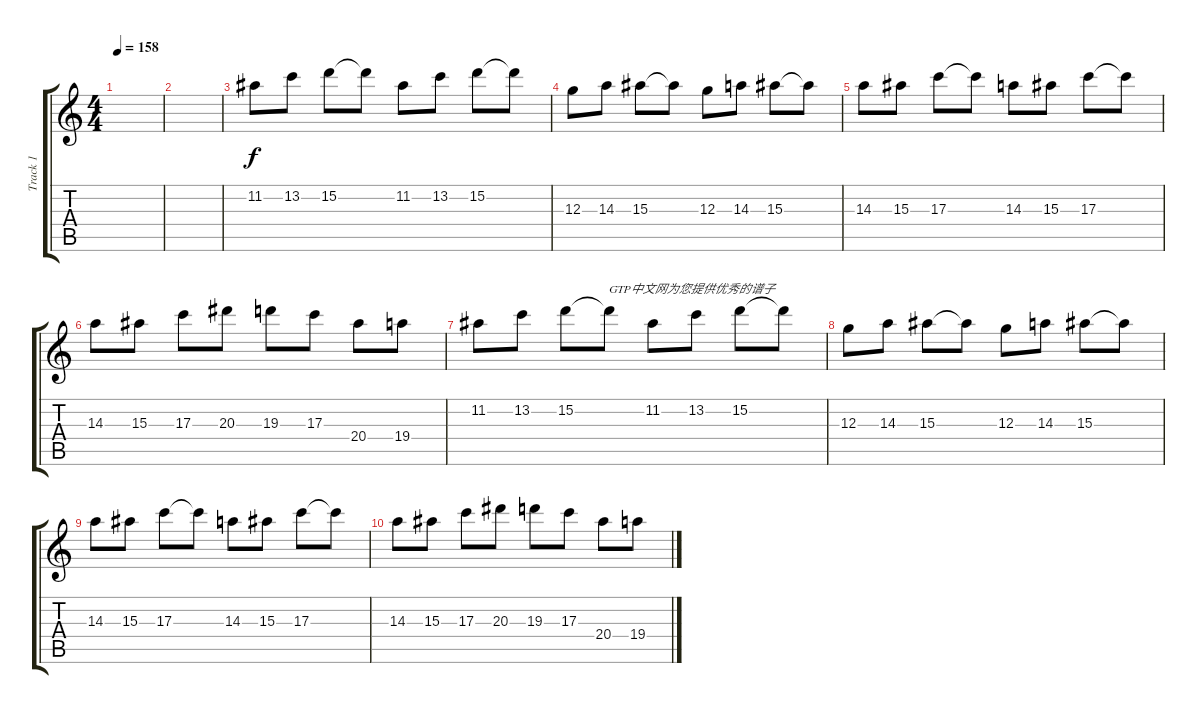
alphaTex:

\track ("Track 1" "Track 1") {instrument overdrivenguitar}
\staff {score tabs}
\tuning (E4 B3 G3 D3 A2 E2) {hide}
\ts (4 4)
\tempo 158
\clef g2
\ks c
|
|
11.2.8 13.2.8 15.2.8 15.2{t}.8 11.2.8 13.2.8 15.2.8 15.2{t}.8 |
12.3.8 14.3.8 15.3.8 15.3{t}.8 12.3.8 14.3.8 15.3.8 15.3{t}.8 |
14.3.8 15.3.8 17.3.8 17.3{t}.8 14.3.8 15.3.8 17.3.8 17.3{t}.8 |
14.3.8 15.3.8 17.3.8 20.3.8 19.3.8 17.3.8 20.4.8 19.4.8 |
11.2.8 13.2.8 15.2.8 15.2{t}.8{txt "GTP中文网为您提供优秀的谱子"} 11.2.8 13.2.8 15.2.8 15.2{t}.8 |
12.3.8 14.3.8 15.3.8 15.3{t}.8 12.3.8 14.3.8 15.3.8 15.3{t}.8 |
14.3.8 15.3.8 17.3.8 17.3{t}.8 14.3.8 15.3.8 17.3.8 17.3{t}.8 |
14.3.8 15.3.8 17.3.8 20.3.8 19.3.8 17.3.8 20.4.8 19.4.8
